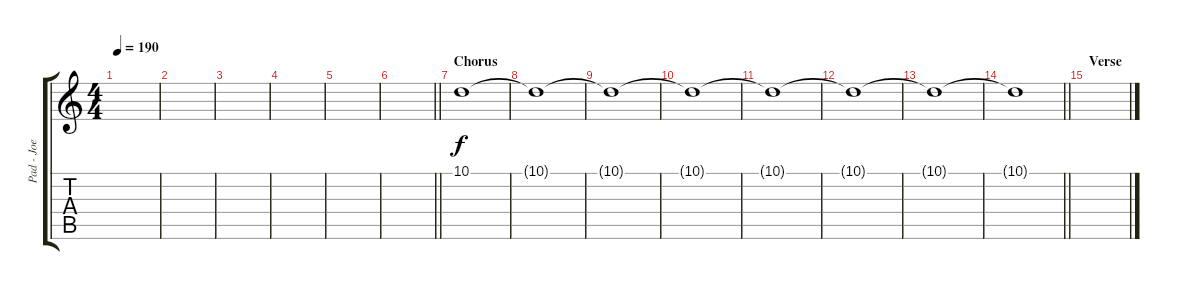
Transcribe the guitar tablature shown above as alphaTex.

\track ("Pad - Joe Hahn" "Pad - Joe ") {instrument lead1square}
\staff {score tabs}
\tuning (E4 B3 G3 D3 A2 E2) {hide}
\ts (4 4)
\tempo 190
\clef g2
\ks c
|
|
|
|
|
\barLineRight lightlight
|
\section ("" "Chorus")
10.1.1 |
10.1{t}.1 |
10.1{t}.1 |
10.1{t}.1 |
10.1{t}.1 |
10.1{t}.1 |
10.1{t}.1 |
\barLineRight lightlight
10.1{t}.1 |
\section ("" "Verse")
